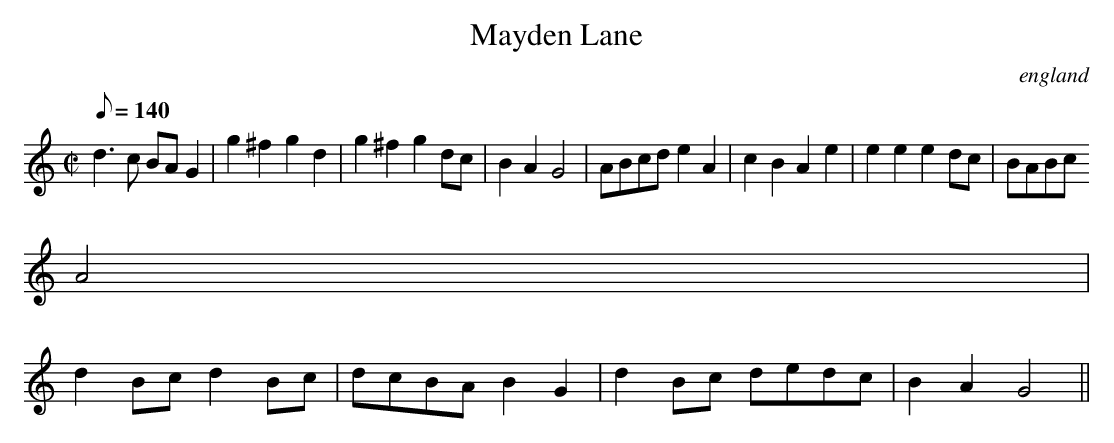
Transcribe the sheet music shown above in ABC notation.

X:1
T:Mayden Lane
O:england
M:C|
L:1/8
Q:140
K:GMix
d3c BAG2|g2^f2 g2d2|g2^f2g2 dc|B2A2 G4|ABcd e2A2|c2B2A2e2|e2e2e2 dc|BABc
A4|
d2 Bc d2 Bc|dcBA B2G2|d2 Bc dedc|B2A2 G4||
